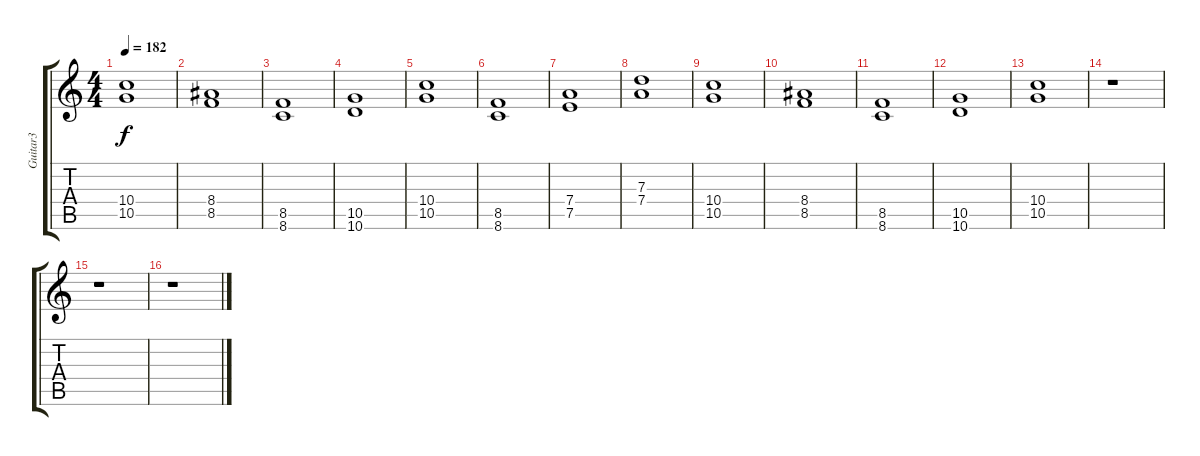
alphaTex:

\track ("Guitar3" "Guitar3") {instrument overdrivenguitar}
\staff {score tabs}
\tuning (E4 B3 G3 D3 A2 E2) {hide}
\ts (4 4)
\tempo 182
\clef g2
\ks c
(10.4 10.5).1{dy f} |
(8.4 8.5).1 |
(8.5 8.6).1 |
(10.5 10.6).1 |
(10.4 10.5).1 |
(8.5 8.6).1 |
(7.4 7.5).1 |
(7.3 7.4).1 |
(10.4 10.5).1 |
(8.4 8.5).1 |
(8.5 8.6).1 |
(10.5 10.6).1 |
(10.4 10.5).1 |
r.1 |
r.1 |
r.1
